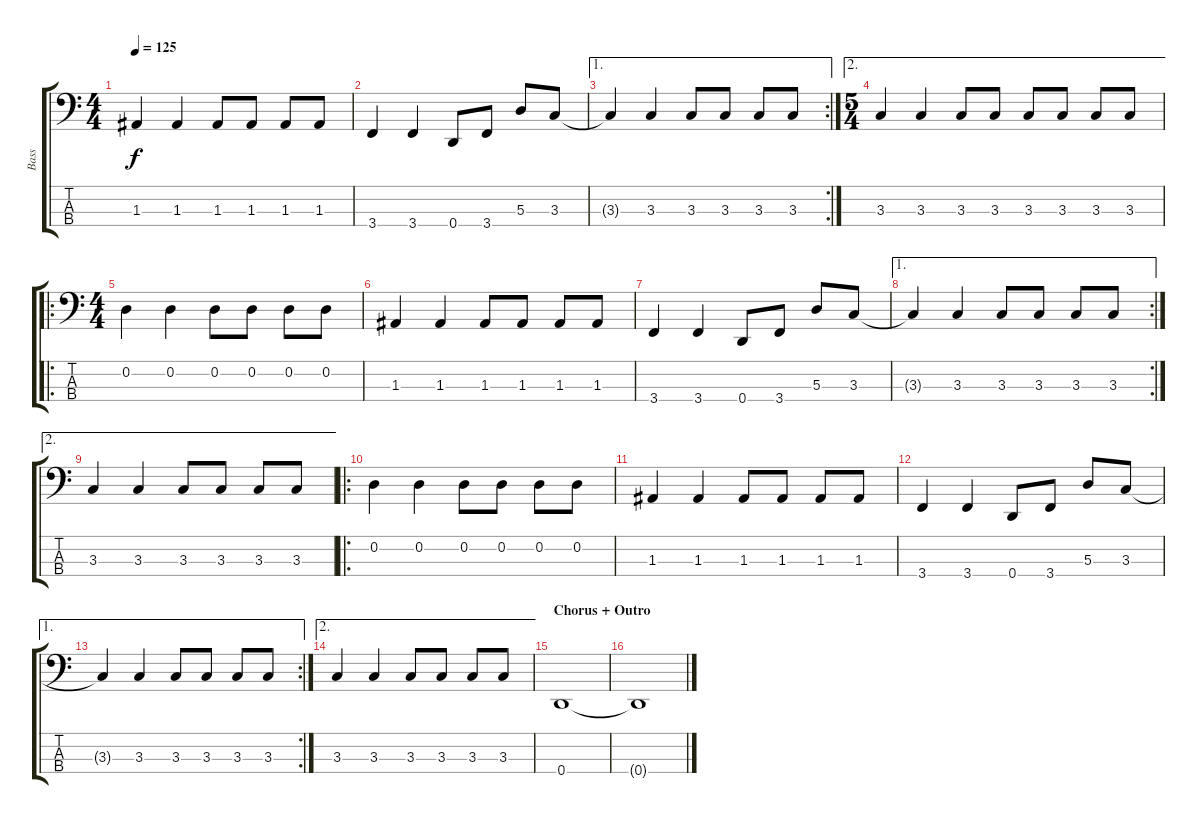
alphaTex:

\track ("Bass" "Bass") {instrument electricbassfinger}
\staff {score tabs}
\tuning (G2 D2 A1 D1) {hide}
\ts (4 4)
\tempo 125
\clef f4
\ks c
1.3.4{dy f} 1.3.4 1.3.8 1.3.8 1.3.8 1.3.8 |
3.4.4 3.4.4 0.4.8 3.4.8 5.3.8 3.3.8 |
\ae 1
\rc 2
3.3{t}.4 3.3.4 3.3.8 3.3.8 3.3.8 3.3.8 |
\ae 2
\ts (5 4)
3.3.4 3.3.4 3.3.8 3.3.8 3.3.8 3.3.8 3.3.8 3.3.8 |
\ro
\ts (4 4)
0.2.4 0.2.4 0.2.8 0.2.8 0.2.8 0.2.8 |
1.3.4 1.3.4 1.3.8 1.3.8 1.3.8 1.3.8 |
3.4.4 3.4.4 0.4.8 3.4.8 5.3.8 3.3.8 |
\ae 1
\rc 2
3.3{t}.4 3.3.4 3.3.8 3.3.8 3.3.8 3.3.8 |
\ae 2
3.3.4 3.3.4 3.3.8 3.3.8 3.3.8 3.3.8 |
\ro
0.2.4 0.2.4 0.2.8 0.2.8 0.2.8 0.2.8 |
1.3.4 1.3.4 1.3.8 1.3.8 1.3.8 1.3.8 |
3.4.4 3.4.4 0.4.8 3.4.8 5.3.8 3.3.8 |
\ae 1
\rc 2
3.3{t}.4 3.3.4 3.3.8 3.3.8 3.3.8 3.3.8 |
\ae 2
3.3.4 3.3.4 3.3.8 3.3.8 3.3.8 3.3.8 |
\section ("" "Chorus + Outro")
0.4.1{volume 0} |
0.4{t}.1
